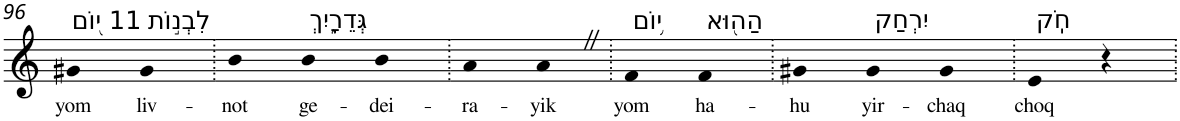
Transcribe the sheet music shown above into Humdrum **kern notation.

**kern	**text
*part1	*part1
*staff1	*staff1
*I"Piano	*
*I'Pno	*
!!LO:PB:g=z
*clefG2	*
*k[]	*
=96	=96
!LO:TX:a:t=11 י֖וֹם	!
!	!LO:LY:b
4g#X	yom
!LO:TX:a:t=לִבְנ֣וֹת	!
!	!LO:LY:b
4g#	liv-
=97.	=97.
!	!LO:LY:b
4b	-not
!LO:TX:a:t=גְּדֵרָ֑יִךְ	!
!	!LO:LY:b
4b	ge-
!	!LO:LY:b
4b	-dei-
=98.	=98.
!	!LO:LY:b
4a	-ra-
!	!LO:LY:b
4aZ	-yik
=99.	=99.
!LO:TX:a:t=י֥וֹם	!
!	!LO:LY:b
4f	yom
!LO:TX:a:t=הַה֖וּא	!
!	!LO:LY:b
4f	ha-
=100.	=100.
!	!LO:LY:b
4g#X	-hu
!LO:TX:a:t=יִרְחַק	!
!	!LO:LY:b
4g#	yir-
!	!LO:LY:b
4g#	-chaq
=101.	=101.
!LO:TX:a:t=חֹֽק	!
!	!LO:LY:b
4e	choq
4r	.
=.	=.
*-	*-
